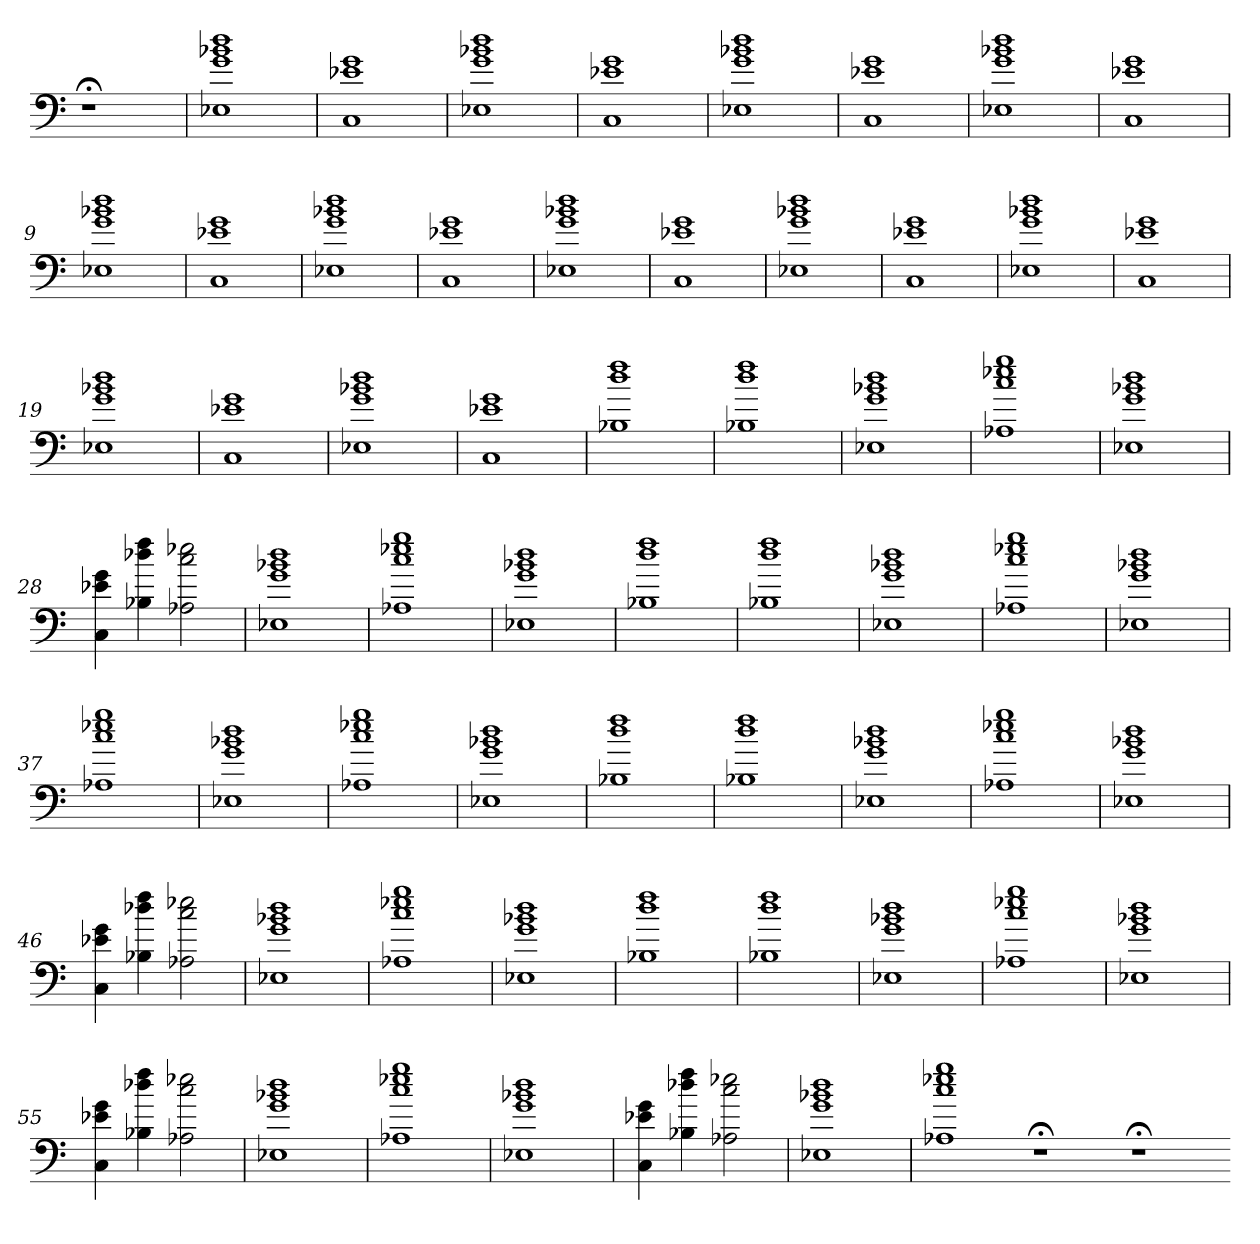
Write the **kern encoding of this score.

**kern
*part1
*staff1
=
1r;<
=1
1E-X 1g 1b-X 1dd
=2
1C 1e-X 1g
=3
1E-X 1g 1b-X 1dd
=4
1C 1e-X 1g
=5
1E-X 1g 1b-X 1dd
=6
1C 1e-X 1g
=7
1E-X 1g 1b-X 1dd
=8
1C 1e-X 1g
=9
1E-X 1g 1b-X 1dd
=10
1C 1e-X 1g
=11
1E-X 1g 1b-X 1dd
=12
1C 1e-X 1g
=13
1E-X 1g 1b-X 1dd
=14
1C 1e-X 1g
=15
1E-X 1g 1b-X 1dd
=16
1C 1e-X 1g
=17
1E-X 1g 1b-X 1dd
=18
1C 1e-X 1g
=19
1E-X 1g 1b-X 1dd
=20
1C 1e-X 1g
=21
1E-X 1g 1b-X 1dd
=22
1C 1e-X 1g
=23
1B-X 1dd 1ff
=24
1B-X 1dd 1ff
=25
1E-X 1g 1b-X 1dd
=26
1A-X 1cc 1ee-X 1gg
=27
1E-X 1g 1b-X 1dd
=28
4C 4e-X 4g
4B-X 4dd-X 4ff
2A-X 2cc 2ee-X
=29
1E-X 1g 1b-X 1dd
=30
1A-X 1cc 1ee-X 1gg
=31
1E-X 1g 1b-X 1dd
=32
1B-X 1dd 1ff
=33
1B-X 1dd 1ff
=34
1E-X 1g 1b-X 1dd
=35
1A-X 1cc 1ee-X 1gg
=36
1E-X 1g 1b-X 1dd
=37
1A-X 1cc 1ee-X 1gg
=38
1E-X 1g 1b-X 1dd
=39
1A-X 1cc 1ee-X 1gg
=40
1E-X 1g 1b-X 1dd
=41
1B-X 1dd 1ff
=42
1B-X 1dd 1ff
=43
1E-X 1g 1b-X 1dd
=44
1A-X 1cc 1ee-X 1gg
=45
1E-X 1g 1b-X 1dd
=46
4C 4e-X 4g
4B-X 4dd-X 4ff
2A-X 2cc 2ee-X
=47
1E-X 1g 1b-X 1dd
=48
1A-X 1cc 1ee-X 1gg
=49
1E-X 1g 1b-X 1dd
=50
1B-X 1dd 1ff
=51
1B-X 1dd 1ff
=52
1E-X 1g 1b-X 1dd
=53
1A-X 1cc 1ee-X 1gg
=54
1E-X 1g 1b-X 1dd
=55
4C 4e-X 4g
4B-X 4dd-X 4ff
2A-X 2cc 2ee-X
=56
1E-X 1g 1b-X 1dd
=57
1A-X 1cc 1ee-X 1gg
=58
1E-X 1g 1b-X 1dd
=59
4C 4e-X 4g
4B-X 4dd-X 4ff
2A-X 2cc 2ee-X
=60
1E-X 1g 1b-X 1dd
=61
1A-X 1cc 1ee-X 1gg
1r;<
1r;<
=-
*-
